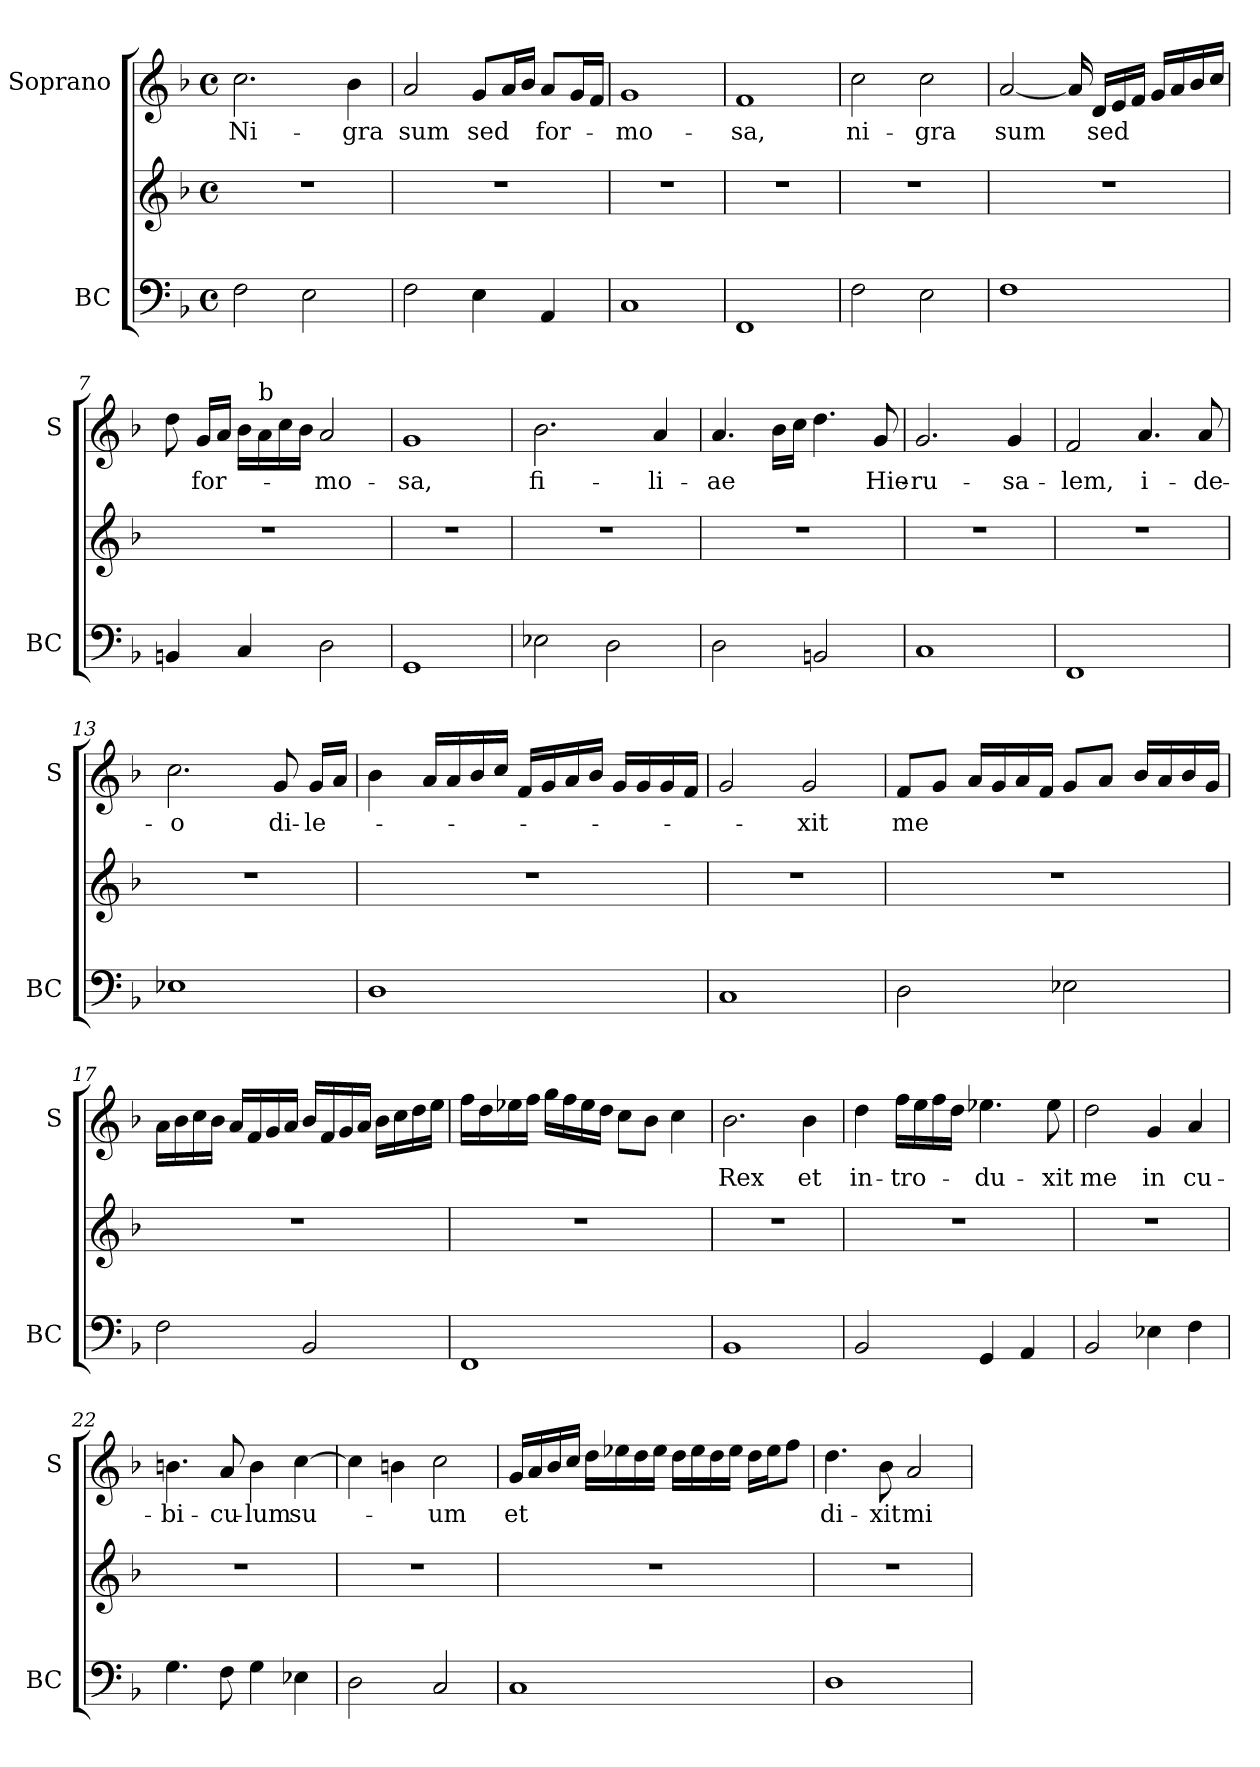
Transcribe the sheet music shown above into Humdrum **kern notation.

**kern	**kern	**kern	**text
*part2	*part2	*part1	*part1
*staff3	*staff2	*staff1	*staff1
*I"BC	*	*I"Soprano	*
*I'BC	*	*I'S	*
*clefF4	*clefG2	*clefG2	*
*k[b-]	*k[b-]	*k[b-]	*
*F:	*F:	*F:	*
*M4/4	*M4/4	*M4/4	*
*met(c)	*met(c)	*met(c)	*
=1	=1	=1	=1
!	!	!	!LO:LY:b
2F\	1r	2.cc\	Ni-
2E\	.	.	.
!	!	!	!LO:LY:b
.	.	4b-\	-gra
=2	=2	=2	=2
!	!	!	!LO:LY:b
2F\	1r	2a/	sum
!	!	!	!LO:LY:b
4E\	.	8g/L	sed
.	.	16a/L	.
.	.	16b-/JJ	.
!	!	!	!LO:LY:b
4AA/	.	8a/L	for-
.	.	16g/L	.
.	.	16f/JJ	.
=3	=3	=3	=3
!	!	!	!LO:LY:b
1C	1r	1g	-mo-
=4	=4	=4	=4
!	!	!	!LO:LY:b
1FF	1r	1f	-sa,
=5	=5	=5	=5
!	!	!	!LO:LY:b
2F\	1r	2cc\	ni-
!	!	!	!LO:LY:b
2E\	.	2cc\	-gra
!!LO:LB:g=z
=6	=6	=6	=6
!	!	!	!LO:LY:b
1F	1r	[2a/	sum
.	.	16a/]	.
!	!	!	!LO:LY:b
.	.	16d/LL	sed
.	.	16e/	.
.	.	16f/JJ	.
.	.	16g/LL	.
.	.	16a/	.
.	.	16b-/	.
.	.	16cc/JJ	.
=7	=7	=7	=7
4BBn/	1r	8dd\	.
!	!	!	!LO:LY:b
.	.	16g/LL	for-
.	.	16a/JJ	.
4C/	.	16b-\LL	.
!	!	!LO:TX:a:t=b	!
.	.	16a\	.
.	.	16cc\	.
.	.	16b-\JJ	.
!	!	!	!LO:LY:b
2D\	.	2a/	-mo-
=8	=8	=8	=8
!	!	!	!LO:LY:b
1GG	1r	1g	-sa,
=9	=9	=9	=9
!	!	!	!LO:LY:b
2E-X\	1r	2.b-\	fi-
2D\	.	.	.
!	!	!	!LO:LY:b
.	.	4a/	-li-
=10	=10	=10	=10
!	!	!	!LO:LY:b
2D\	1r	4.a/	-ae
.	.	16b-\LL	.
.	.	16cc\JJ	.
2BBn/	.	4.dd\	.
!	!	!	!LO:LY:b
.	.	8g/	Hie-
!!LO:LB:g=z
=11	=11	=11	=11
!	!	!	!LO:LY:b
1C	1r	2.g/	-ru-
!	!	!	!LO:LY:b
.	.	4g/	-sa-
=12	=12	=12	=12
!	!	!	!LO:LY:b
1FF	1r	2f/	-lem,
!	!	!	!LO:LY:b
.	.	4.a/	i-
!	!	!	!LO:LY:b
.	.	8a/	-de-
=13	=13	=13	=13
!	!	!	!LO:LY:b
1E-X	1r	2.cc\	-o
!	!	!	!LO:LY:b
.	.	8g/	di-
!	!	!	!LO:LY:b
.	.	16g/LL	-le-
.	.	16a/JJ	.
=14	=14	=14	=14
1D	1r	4b-\	.
.	.	16a/LL	.
.	.	16a/	.
.	.	16b-/	.
.	.	16cc/JJ	.
.	.	16f/LL	.
.	.	16g/	.
.	.	16a/	.
.	.	16b-/JJ	.
.	.	16g/LL	.
.	.	16g/	.
.	.	16g/	.
.	.	16f/JJ	.
=15	=15	=15	=15
1C	1r	2g/	.
!	!	!	!LO:LY:b
.	.	2g/	-xit
!!LO:PB:g=z
=16	=16	=16	=16
!	!	!	!LO:LY:b
2D\	1r	8f/L	me
.	.	8g/J	.
.	.	16a/LL	.
.	.	16g/	.
.	.	16a/	.
.	.	16f/JJ	.
2E-X\	.	8g/L	.
.	.	8a/J	.
.	.	16b-/LL	.
.	.	16a/	.
.	.	16b-/	.
.	.	16g/JJ	.
=17	=17	=17	=17
2F\	1r	16a\LL	.
.	.	16b-\	.
.	.	16cc\	.
.	.	16b-\JJ	.
.	.	16a/LL	.
.	.	16f/	.
.	.	16g/	.
.	.	16a/JJ	.
2BB-/	.	16b-/LL	.
.	.	16f/	.
.	.	16g/	.
.	.	16a/JJ	.
.	.	16b-\LL	.
.	.	16cc\	.
.	.	16dd\	.
.	.	16ee\JJ	.
=18	=18	=18	=18
1FF	1r	16ff\LL	.
.	.	16dd\	.
.	.	16ee-X\	.
.	.	16ff\JJ	.
.	.	16gg\LL	.
.	.	16ff\	.
.	.	16ee-\	.
.	.	16dd\JJ	.
.	.	8cc\L	.
.	.	8b-\J	.
.	.	4cc\	.
=19	=19	=19	=19
!	!	!	!LO:LY:b
1BB-	1r	2.b-\	Rex
!	!	!	!LO:LY:b
.	.	4b-\	et
!!LO:LB:g=z
=20	=20	=20	=20
!	!	!	!LO:LY:b
2BB-/	1r	4dd\	in-
!	!	!	!LO:LY:b
.	.	16ff\LL	-tro-
.	.	16ee\	.
.	.	16ff\	.
.	.	16dd\JJ	.
!	!	!	!LO:LY:b
4GG/	.	4.ee-X\	-du-
4AA/	.	.	.
!	!	!	!LO:LY:b
.	.	8ee-\	-xit
=21	=21	=21	=21
!	!	!	!LO:LY:b
2BB-/	1r	2dd\	me
!	!	!	!LO:LY:b
4E-X\	.	4g/	in
!	!	!	!LO:LY:b
4F\	.	4a/	cu-
=22	=22	=22	=22
!	!	!	!LO:LY:b
4.G\	1r	4.bn\	-bi-
!	!	!	!LO:LY:b
8F\	.	8a/	-cu-
!	!	!	!LO:LY:b
4G\	.	4b\	-lum
!	!	!	!LO:LY:b
4E-X\	.	[4cc\	su-
=23	=23	=23	=23
2D\	1r	4cc\]	.
.	.	4bn\	.
!	!	!	!LO:LY:b
2C/	.	2cc\	-um
!!LO:LB:g=z
=24	=24	=24	=24
!	!	!	!LO:LY:b
1C	1r	16g/LL	et
.	.	16a/	.
.	.	16b-/	.
.	.	16cc/JJ	.
.	.	16dd\LL	.
.	.	16ee-X\	.
.	.	16dd\	.
.	.	16ee-\JJ	.
.	.	16dd\LL	.
.	.	16ee-\	.
.	.	16dd\	.
.	.	16ee-\JJ	.
.	.	16dd\LL	.
.	.	16ee-\J	.
.	.	8ff\J	.
=25	=25	=25	=25
!	!	!	!LO:LY:b
1D	1r	4.dd\	di-
!	!	!	!LO:LY:b
.	.	8b-\	-xit
!	!	!	!LO:LY:b
.	.	2a/	mi-
=	=	=	=
*-	*-	*-	*-
